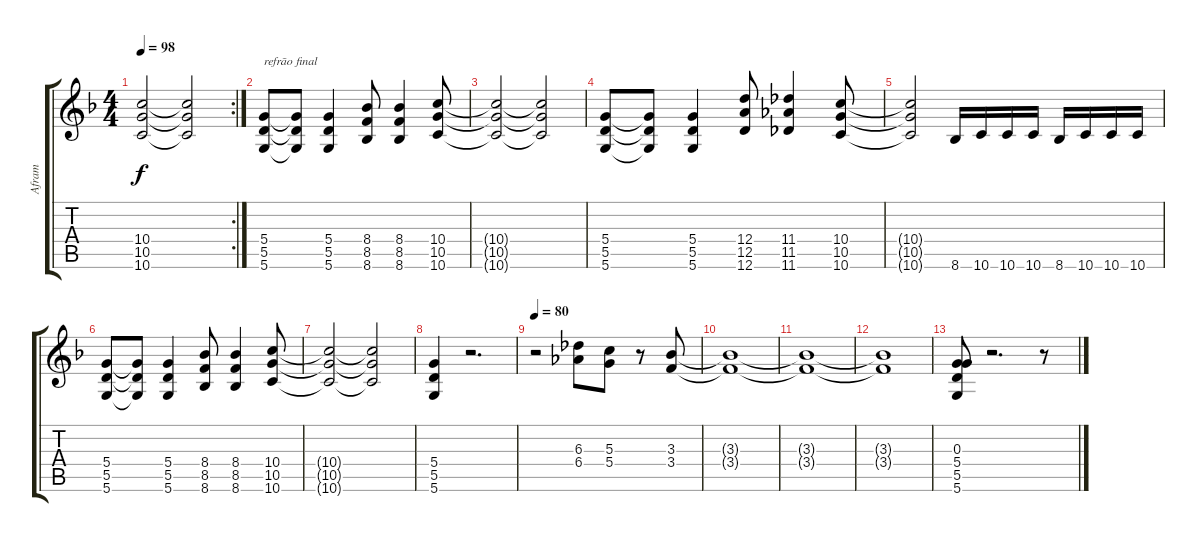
\track ("Afram" "Afram") {instrument distortionguitar}
\staff {score tabs}
\tuning (E4 B3 G3 D3 A2 D2) {hide}
\rc 2
\ts (4 4)
\tempo 98
\clef g2
\ks dminor
(10.4{t} 10.5{t} 10.6{t}).2{dy f} (10.4{t} 10.5{t} 10.6{t}).2 |
(5.4 5.5 5.6).8{txt "refrão final"} (5.4{t} 5.5{t} 5.6{t}).8 (5.4 5.5 5.6).4 (8.4 8.5 8.6).8 (8.4 8.5 8.6).4 (10.4 10.5 10.6).8 |
(10.4{t} 10.5{t} 10.6{t}).2 (10.4{t} 10.5{t} 10.6{t}).2 |
(5.4 5.5 5.6).8 (5.4{t} 5.5{t} 5.6{t}).8 (5.4 5.5 5.6).4 (12.4 12.5 12.6).8 (11.4 11.5 11.6).4 (10.4 10.5 10.6).8 |
(10.4{t} 10.5{t} 10.6{t}).2 8.6.16 10.6.16 10.6.16 10.6.16 8.6.16 10.6.16 10.6.16 10.6.16 |
(5.4 5.5 5.6).8 (5.4{t} 5.5{t} 5.6{t}).8 (5.4 5.5 5.6).4 (8.4 8.5 8.6).8 (8.4 8.5 8.6).4 (10.4 10.5 10.6).8 |
(10.4{t} 10.5{t} 10.6{t}).2 (10.4{t} 10.5{t} 10.6{t}).2 |
(5.4 5.5 5.6).4 r.2{d} |
\tempo 80
r.2 (6.3 6.4).8 (5.3 5.4).8 r.8 (3.3 3.4).8 |
(3.3{t} 3.4{t}).1 |
(3.3{t} 3.4{t}).1 |
(3.3{t} 3.4{t}).1 |
(0.3 5.4 5.5 5.6).8 r.2{d} r.8
